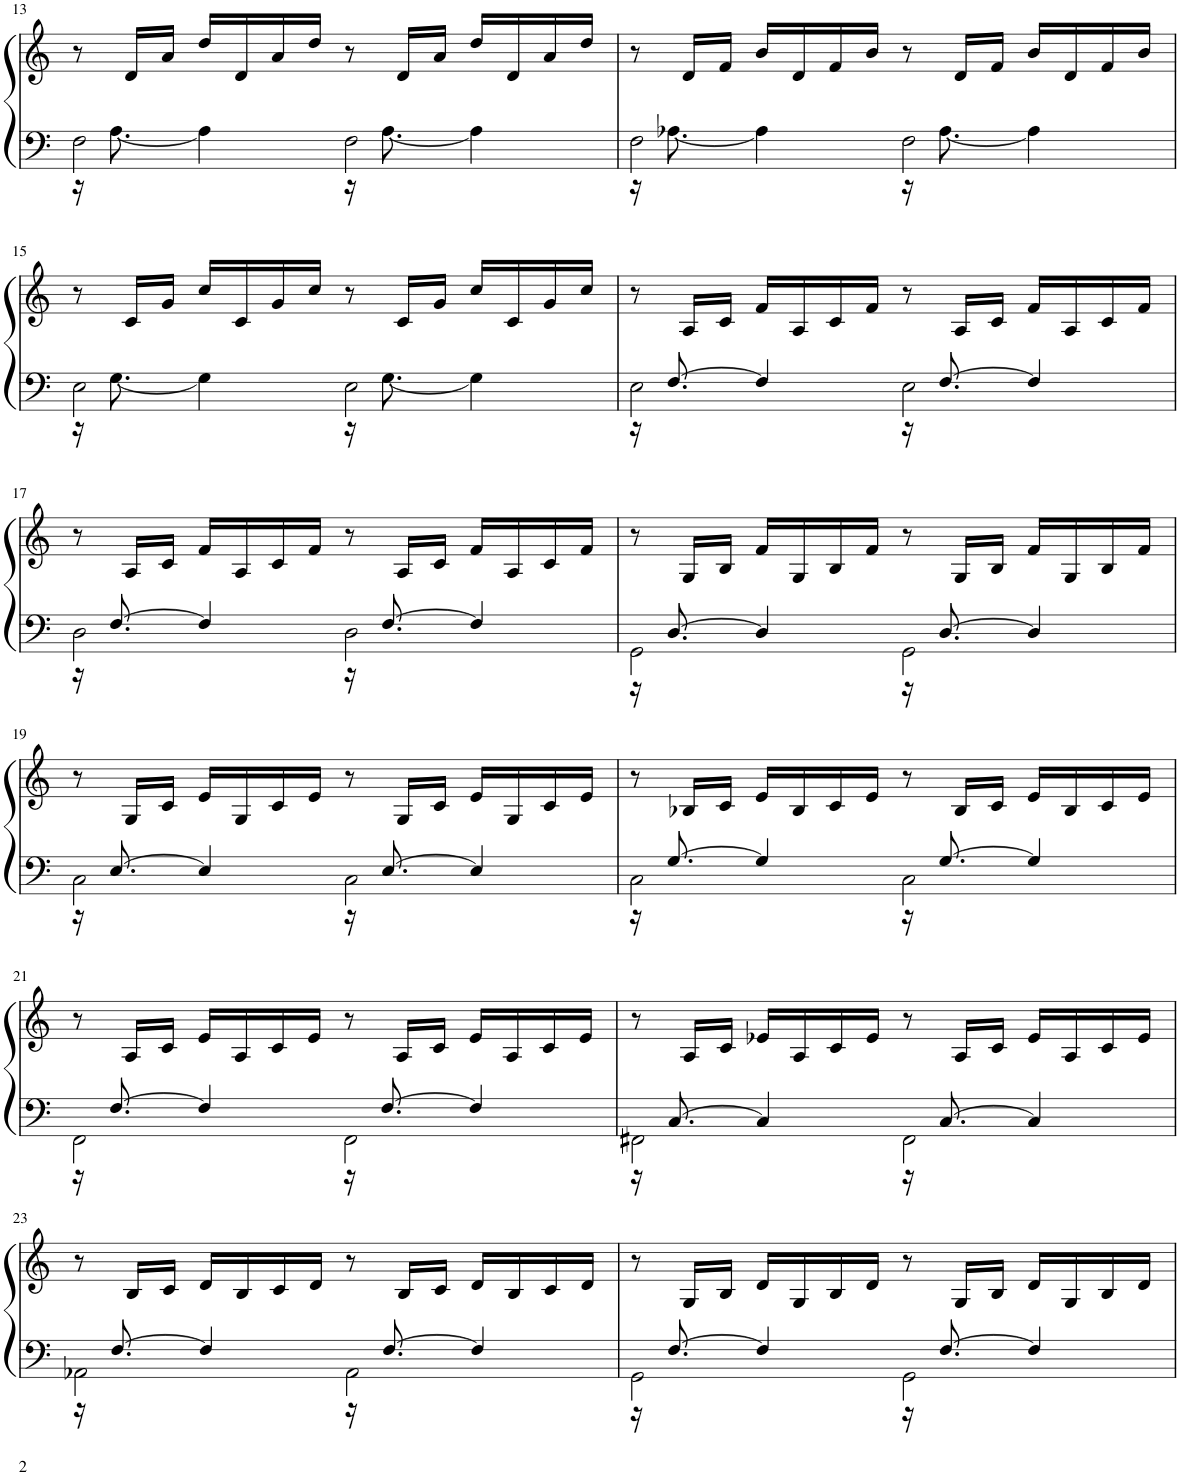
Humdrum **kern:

**kern	**kern
*part1	*part1
*staff2	*staff1
*I"Piano	*
*I'Pno	*
!!LO:PB:g=z
*clefF4	*clefG2
*k[]	*k[]
*M4/4	*M4/4
=13	=13
*^	*
2F\	16r	8r
.	[8.A\	.
.	.	16d/LL
.	.	16a/JJ
.	4A\]	16dd/LL
.	.	16d/
.	.	16a/
.	.	16dd/JJ
2F\	16r	8r
.	[8.A\	.
.	.	16d/LL
.	.	16a/JJ
.	4A\]	16dd/LL
.	.	16d/
.	.	16a/
.	.	16dd/JJ
=14	=14	=14
2F\	16r	8r
.	[8.A-X\	.
.	.	16d/LL
.	.	16f/JJ
.	4A-\]	16b/LL
.	.	16d/
.	.	16f/
.	.	16b/JJ
2F\	16r	8r
.	[8.A-\	.
.	.	16d/LL
.	.	16f/JJ
.	4A-\]	16b/LL
.	.	16d/
.	.	16f/
.	.	16b/JJ
!!LO:LB:g=z
=15	=15	=15
2E\	16r	8r
.	[8.G\	.
.	.	16c/LL
.	.	16g/JJ
.	4G\]	16cc/LL
.	.	16c/
.	.	16g/
.	.	16cc/JJ
2E\	16r	8r
.	[8.G\	.
.	.	16c/LL
.	.	16g/JJ
.	4G\]	16cc/LL
.	.	16c/
.	.	16g/
.	.	16cc/JJ
=16	=16	=16
2E\	16r	8r
.	[8.F/	.
.	.	16A/LL
.	.	16c/JJ
.	4F/]	16f/LL
.	.	16A/
.	.	16c/
.	.	16f/JJ
2E\	16r	8r
.	[8.F/	.
.	.	16A/LL
.	.	16c/JJ
.	4F/]	16f/LL
.	.	16A/
.	.	16c/
.	.	16f/JJ
!!LO:LB:g=z
=17	=17	=17
2D\	16r	8r
.	[8.F/	.
.	.	16A/LL
.	.	16c/JJ
.	4F/]	16f/LL
.	.	16A/
.	.	16c/
.	.	16f/JJ
2D\	16r	8r
.	[8.F/	.
.	.	16A/LL
.	.	16c/JJ
.	4F/]	16f/LL
.	.	16A/
.	.	16c/
.	.	16f/JJ
=18	=18	=18
2GG\	16r	8r
.	[8.D/	.
.	.	16G/LL
.	.	16B/JJ
.	4D/]	16f/LL
.	.	16G/
.	.	16B/
.	.	16f/JJ
2GG\	16r	8r
.	[8.D/	.
.	.	16G/LL
.	.	16B/JJ
.	4D/]	16f/LL
.	.	16G/
.	.	16B/
.	.	16f/JJ
!!LO:LB:g=z
=19	=19	=19
2C\	16r	8r
.	[8.E/	.
.	.	16G/LL
.	.	16c/JJ
.	4E/]	16e/LL
.	.	16G/
.	.	16c/
.	.	16e/JJ
2C\	16r	8r
.	[8.E/	.
.	.	16G/LL
.	.	16c/JJ
.	4E/]	16e/LL
.	.	16G/
.	.	16c/
.	.	16e/JJ
=20	=20	=20
2C\	16r	8r
.	[8.G/	.
.	.	16B-X/LL
.	.	16c/JJ
.	4G/]	16e/LL
.	.	16B-/
.	.	16c/
.	.	16e/JJ
2C\	16r	8r
.	[8.G/	.
.	.	16B-/LL
.	.	16c/JJ
.	4G/]	16e/LL
.	.	16B-/
.	.	16c/
.	.	16e/JJ
!!LO:LB:g=z
=21	=21	=21
2FF\	16r	8r
.	[8.F/	.
.	.	16A/LL
.	.	16c/JJ
.	4F/]	16e/LL
.	.	16A/
.	.	16c/
.	.	16e/JJ
2FF\	16r	8r
.	[8.F/	.
.	.	16A/LL
.	.	16c/JJ
.	4F/]	16e/LL
.	.	16A/
.	.	16c/
.	.	16e/JJ
=22	=22	=22
2FF#X\	16r	8r
.	[8.C/	.
.	.	16A/LL
.	.	16c/JJ
.	4C/]	16e-X/LL
.	.	16A/
.	.	16c/
.	.	16e-/JJ
2FF#\	16r	8r
.	[8.C/	.
.	.	16A/LL
.	.	16c/JJ
.	4C/]	16e-/LL
.	.	16A/
.	.	16c/
.	.	16e-/JJ
!!LO:LB:g=z
=23	=23	=23
2AA-X\	16r	8r
.	[8.F/	.
.	.	16B/LL
.	.	16c/JJ
.	4F/]	16d/LL
.	.	16B/
.	.	16c/
.	.	16d/JJ
2AA-\	16r	8r
.	[8.F/	.
.	.	16B/LL
.	.	16c/JJ
.	4F/]	16d/LL
.	.	16B/
.	.	16c/
.	.	16d/JJ
=24	=24	=24
2GG\	16r	8r
.	[8.F/	.
.	.	16G/LL
.	.	16B/JJ
.	4F/]	16d/LL
.	.	16G/
.	.	16B/
.	.	16d/JJ
2GG\	16r	8r
.	[8.F/	.
.	.	16G/LL
.	.	16B/JJ
.	4F/]	16d/LL
.	.	16G/
.	.	16B/
.	.	16d/JJ
*v	*v	*
=	=
*-	*-
